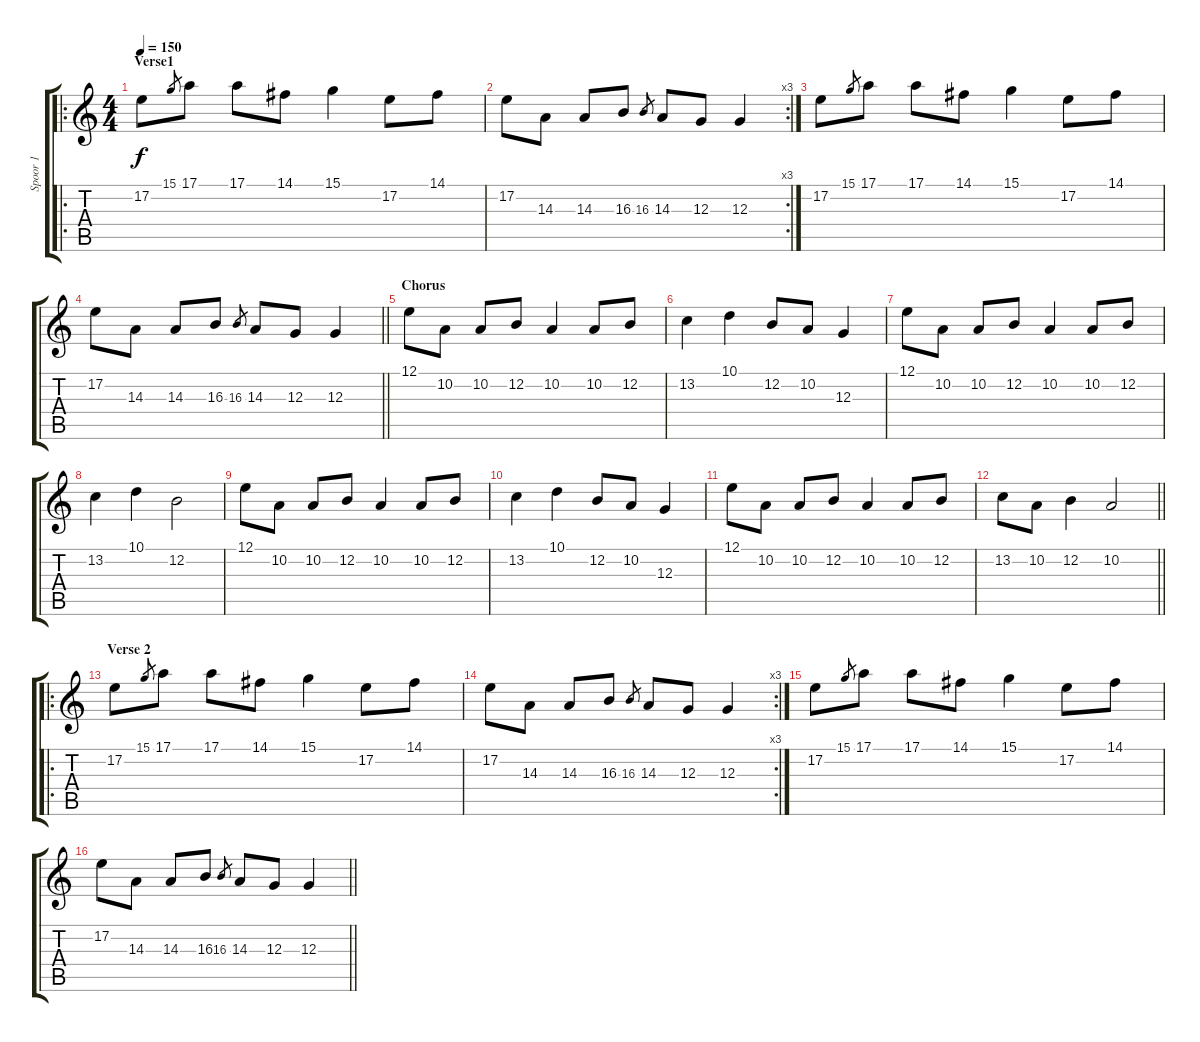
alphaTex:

\track ("Spoor 1" "Spoor 1") {instrument flute}
\staff {score tabs}
\tuning (E4 B3 G3 D3 A2 E2) {hide}
\ro
\ts (4 4)
\section ("" "Verse1")
\tempo 150
\clef g2
\ks c
17.2.8{dy f instrument flute} 15.1.8{gr} 17.1.8 17.1.8 14.1.8 15.1.4 17.2.8 14.1.8 |
\rc 3
17.2.8 14.3.8 14.3.8 16.3.8 16.3.8{gr} 14.3.8 12.3.8 12.3.4 |
17.2.8 15.1.8{gr} 17.1.8 17.1.8 14.1.8 15.1.4 17.2.8 14.1.8 |
\barLineRight lightlight
17.2.8 14.3.8 14.3.8 16.3.8 16.3.8{gr} 14.3.8 12.3.8 12.3.4 |
\section ("" "Chorus")
12.1.8{instrument accordion} 10.2.8 10.2.8 12.2.8 10.2.4 10.2.8 12.2.8 |
13.2.4 10.1.4 12.2.8 10.2.8 12.3.4 |
12.1.8 10.2.8 10.2.8 12.2.8 10.2.4 10.2.8 12.2.8 |
13.2.4 10.1.4 12.2.2 |
12.1.8 10.2.8 10.2.8 12.2.8 10.2.4 10.2.8 12.2.8 |
13.2.4 10.1.4 12.2.8 10.2.8 12.3.4 |
12.1.8 10.2.8 10.2.8 12.2.8 10.2.4 10.2.8 12.2.8 |
\barLineRight lightlight
13.2.8 10.2.8 12.2.4 10.2.2 |
\ro
\section ("" "Verse 2")
17.2.8{instrument flute} 15.1.8{gr} 17.1.8 17.1.8 14.1.8 15.1.4 17.2.8 14.1.8 |
\rc 3
17.2.8 14.3.8 14.3.8 16.3.8 16.3.8{gr} 14.3.8 12.3.8 12.3.4 |
17.2.8 15.1.8{gr} 17.1.8 17.1.8 14.1.8 15.1.4 17.2.8 14.1.8 |
\barLineRight lightlight
17.2.8 14.3.8 14.3.8 16.3.8 16.3.8{gr} 14.3.8 12.3.8 12.3.4
